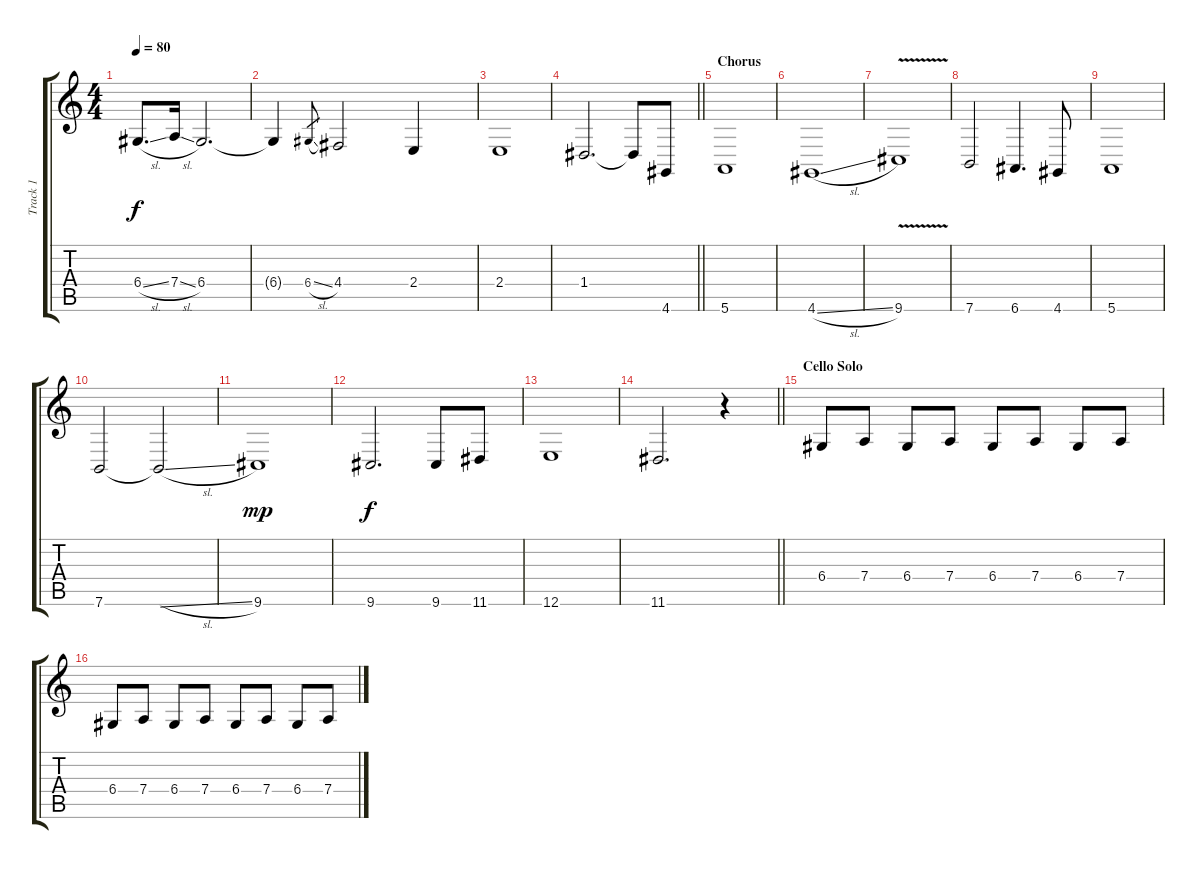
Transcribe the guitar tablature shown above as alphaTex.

\track ("Track 1" "Track 1") {instrument cello}
\staff {score tabs}
\tuning (E4 B3 G3 D3 A2 E2) {hide}
\ts (4 4)
\tempo 80
\clef g2
\ks c
6.4{sl}.8{d dy f} 7.4{sl}.16 6.4.2{d} |
6.4{t}.4 6.4{sl}.8{gr} 4.4.2 2.4.4 |
2.4.1 |
\barLineRight lightlight
1.4.2{d} 1.4{t}.8 4.6.8 |
\section ("" "Chorus")
5.6.1 |
4.6{sl}.1 |
9.6{v}.1 |
7.6.2 6.6.4{d} 4.6.8 |
5.6.1 |
7.6.2 7.6{sl t}.2 |
9.6.1{dy mp} |
9.6.2{d dy f} 9.6.8 11.6.8 |
12.6.1 |
\barLineRight lightlight
11.6.2{d} r.4{volume 8} |
\section ("" "Cello Solo")
6.4.8{volume 10} 7.4.8 6.4.8 7.4.8 6.4.8 7.4.8 6.4.8 7.4.8 |
6.4.8 7.4.8 6.4.8 7.4.8 6.4.8 7.4.8 6.4.8 7.4.8
